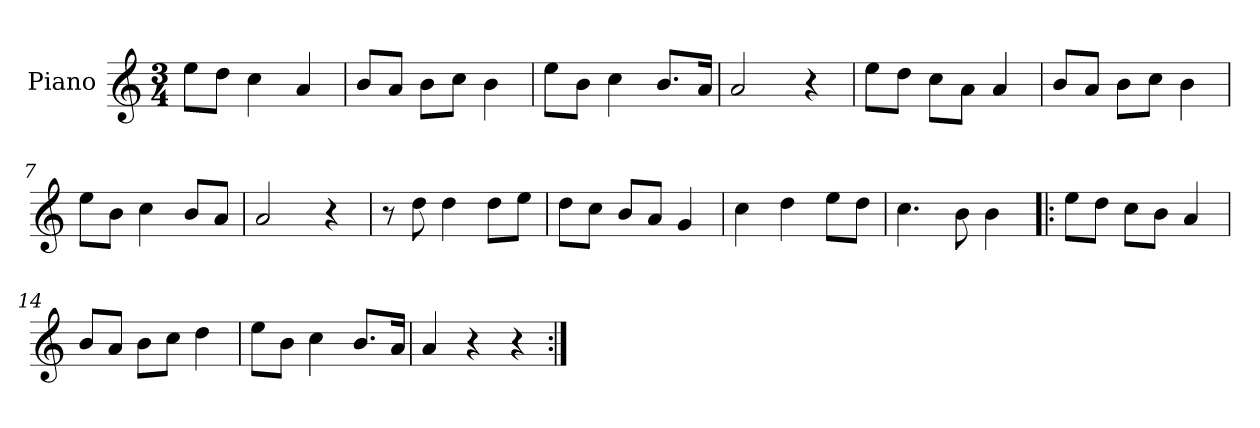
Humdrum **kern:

**kern
*part1
*staff1
*I"Piano
*I'Pno.
*clefG2
*k[]
*M3/4
=1
8ee\L
8dd\J
4cc\
4a/
=2
8b/L
8a/J
8b\L
8cc\J
4b\
=3
8ee\L
8b\J
4cc\
8.b/L
16a/Jk
=4
2a/
4r
=5
8ee\L
8dd\J
8cc\L
8a\J
4a/
=6
8b/L
8a/J
8b\L
8cc\J
4b\
=7
8ee\L
8b\J
4cc\
8b/L
8a/J
=8
2a/
4r
!!LO:LB:g=z
=9
8r
8dd\
4dd\
8dd\L
8ee\J
=10
8dd\L
8cc\J
8b/L
8a/J
4g/
=11
4cc\
4dd\
8ee\L
8dd\J
=12
4.cc\
8b\
4b\
=13!|:
8ee\L
8dd\J
8cc\L
8b\J
4a/
=14
8b/L
8a/J
8b\L
8cc\J
4dd\
=15
8ee\L
8b\J
4cc\
8.b/L
16a/Jk
=16
4a/
4r
4r
=:|!
*-
